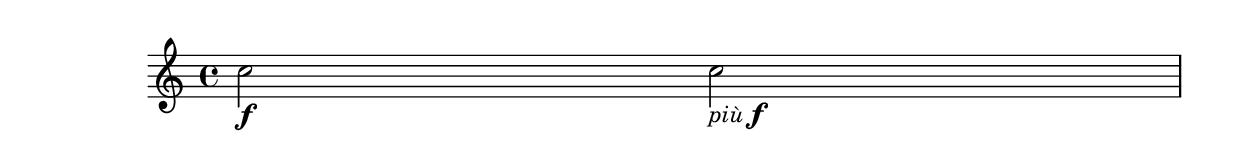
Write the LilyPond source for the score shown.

%% DO NOT EDIT this file manually; it is automatically
%% generated from LSR http://lsr.dsi.unimi.it
%% Make any changes in LSR itself, or in Documentation/snippets/new/ ,
%% and then run scripts/auxiliar/makelsr.py
%%
%% This file is in the public domain.
\version "2.12.2"

\header {
  lsrtags = "expressive-marks, text"

%% Translation of GIT committish: 91eeed36c877fe625d957437d22081721c8c6345
  texidoces = "
Ciertas indicaciones dinámicas pueden llevar textos (como @qq{più
forte} o @qq{piano subito}). Se pueden producir usando un bloque
@code{\\markup}.

"
  doctitlees = "Combinar indicaciones dinámicas con marcados textuales"

  texidoc = "
Some dynamics may involve text indications (such as @qq{più forte} or
@qq{piano subito}). These can be produced using a @code{\\markup}
block.

"
  doctitle = "Combining dynamics with markup texts"
} % begin verbatim

piuF = \markup { \italic più \dynamic f }
\layout { ragged-right = ##f }
\relative c'' {
  c2\f c-\piuF
}


